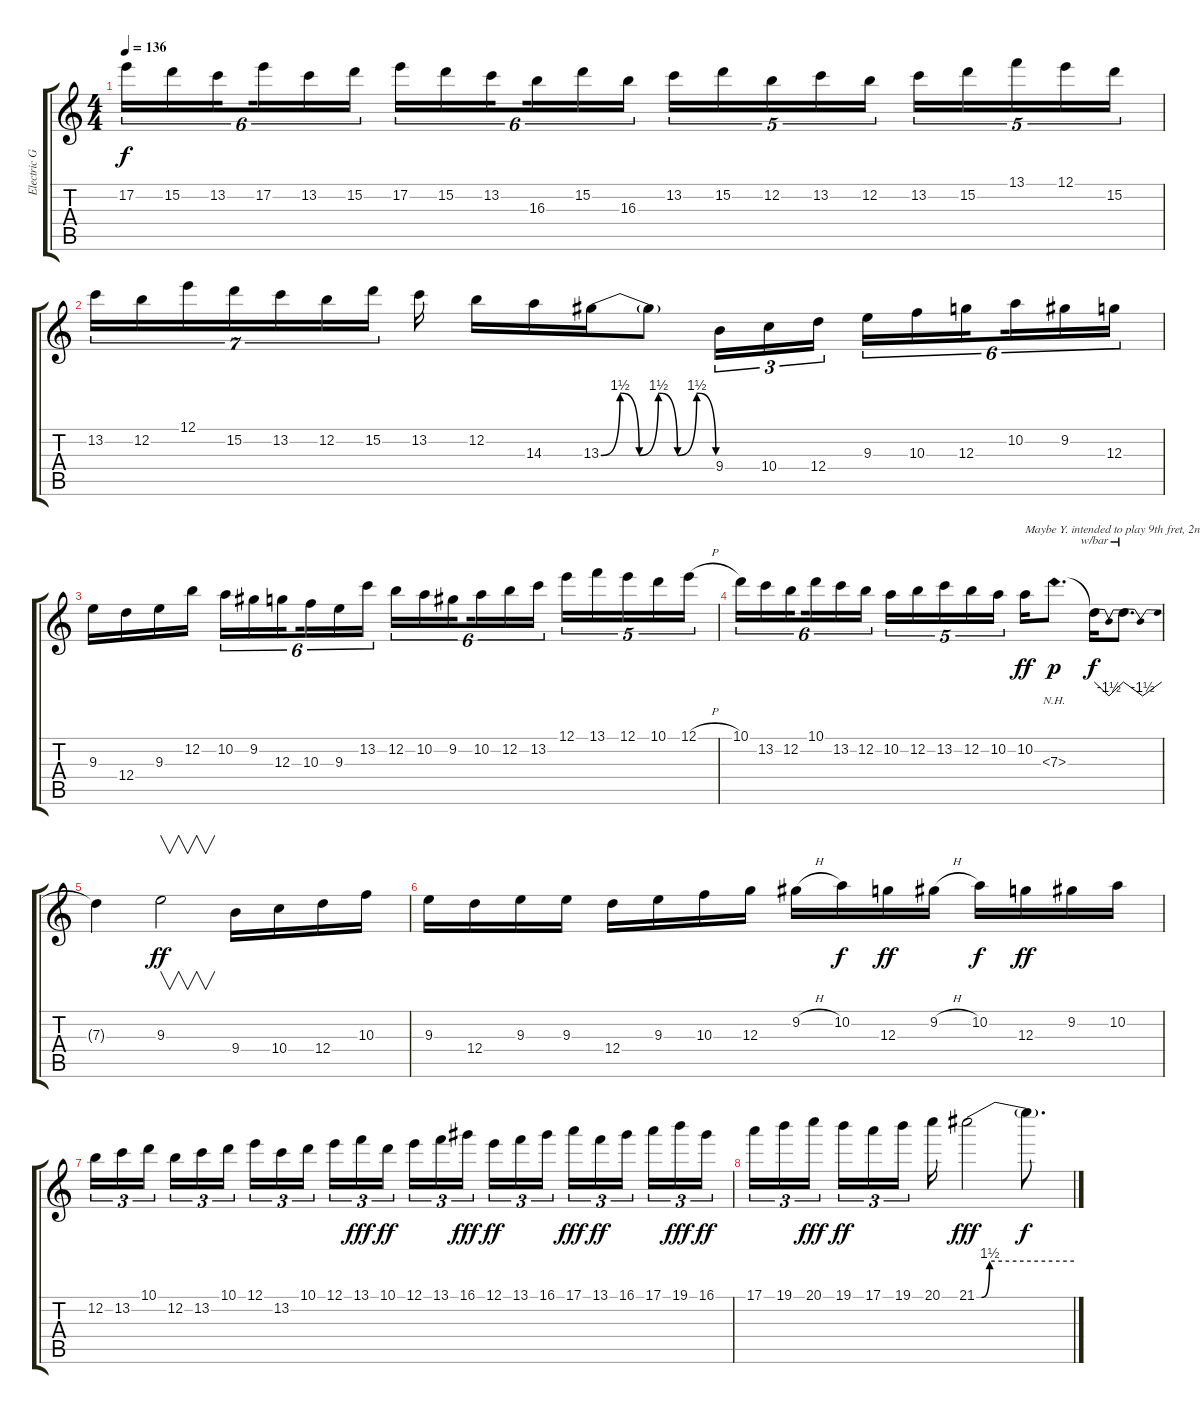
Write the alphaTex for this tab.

\track ("Electric Guitar" "Electric G") {solo instrument acousticguitarsteel}
\staff {score tabs}
\tuning (E4 B3 G3 D3 A2 E2) {hide}
\ts (4 4)
\tempo 136
\clef g2
\ks c
17.2.16{tu (6 4) dy f} 15.2.16{tu (6 4)} 13.2.16{tu (6 4) beam splitsecondary} 17.2.16{tu (6 4)} 13.2.16{tu (6 4)} 15.2.16{tu (6 4)} 17.2.16{tu (6 4)} 15.2.16{tu (6 4)} 13.2.16{tu (6 4) beam splitsecondary} 16.3.16{tu (6 4)} 15.2.16{tu (6 4)} 16.3.16{tu (6 4)} 13.2.16{tu (5 4)} 15.2.16{tu (5 4)} 12.2.16{tu (5 4)} 13.2.16{tu (5 4)} 12.2.16{tu (5 4)} 13.2.16{tu (5 4)} 15.2.16{tu (5 4)} 13.1.16{tu (5 4)} 12.1.16{tu (5 4)} 15.2.16{tu (5 4)} |
13.2.16{tu (7 4)} 12.2.16{tu (7 4)} 12.1.16{tu (7 4)} 15.2.16{tu (7 4)} 13.2.16{tu (7 4)} 12.2.16{tu (7 4)} 15.2.16{tu (7 4)} 13.2.16 12.2.16 14.3.16 13.3{be (custom 0 0 10 6 20 0 30 6 40 0 50 6 60 0)}.16 13.3{t}.8 9.4.16{tu (3 2)} 10.4.16{tu (3 2)} 12.4.16{tu (3 2)} 9.3.16{tu (6 4)} 10.3.16{tu (6 4)} 12.3.16{tu (6 4) beam splitsecondary} 10.2.16{tu (6 4)} 9.2.16{tu (6 4)} 12.3.16{tu (6 4)} |
9.3.16 12.4.16 9.3.16 12.2.16 10.2.16{tu (6 4)} 9.2.16{tu (6 4)} 12.3.16{tu (6 4) beam splitsecondary} 10.3.16{tu (6 4)} 9.3.16{tu (6 4)} 13.2.16{tu (6 4)} 12.2.16{tu (6 4)} 10.2.16{tu (6 4)} 9.2.16{tu (6 4) beam splitsecondary} 10.2.16{tu (6 4)} 12.2.16{tu (6 4)} 13.2.16{tu (6 4)} 12.1.16{tu (5 4)} 13.1.16{tu (5 4)} 12.1.16{tu (5 4)} 10.1.16{tu (5 4)} 12.1{h}.16{tu (5 4)} |
10.1.16{tu (6 4)} 13.2.16{tu (6 4)} 12.2.16{tu (6 4) beam splitsecondary} 10.1.16{tu (6 4)} 13.2.16{tu (6 4)} 12.2.16{tu (6 4)} 10.2.16{tu (5 4)} 12.2.16{tu (5 4)} 13.2.16{tu (5 4)} 12.2.16{tu (5 4)} 10.2.16{tu (5 4)} 10.2.16{txt "Maybe Y. intended to play 9th fret, 2nd strg" dy ff} 7.3{nh}.8{d dy p} 7.3{t}.16{tbe (dip default 0 0 30 -6 60 0) dy f} 7.3{t}.8{d tbe (dip default 0 0 30 -6 60 0)} |
7.3{t}.4 9.3.2{v dy ff} 9.4.16 10.4.16 12.4.16 10.3.16 |
9.3.16 12.4.16 9.3.16 9.3.16 12.4.16 9.3.16 10.3.16 12.3.16 9.2{h}.16 10.2.16{dy f} 12.3.16{dy ff} 9.2{h}.16 10.2.16{dy f} 12.3.16{dy ff} 9.2.16 10.2.16 |
12.2.16{tu (3 2)} 13.2.16{tu (3 2)} 10.1.16{tu (3 2) beam splitsecondary} 12.2.16{tu (3 2)} 13.2.16{tu (3 2)} 10.1.16{tu (3 2)} 12.1.16{tu (3 2)} 13.2.16{tu (3 2)} 10.1.16{tu (3 2) beam splitsecondary} 12.1.16{tu (3 2)} 13.1.16{tu (3 2) dy fff} 10.1.16{tu (3 2) dy ff} 12.1.16{tu (3 2)} 13.1.16{tu (3 2)} 16.1.16{tu (3 2) dy fff beam splitsecondary} 12.1.16{tu (3 2) dy ff} 13.1.16{tu (3 2)} 16.1.16{tu (3 2)} 17.1.16{tu (3 2) dy fff} 13.1.16{tu (3 2) dy ff} 16.1.16{tu (3 2) beam splitsecondary} 17.1.16{tu (3 2)} 19.1.16{tu (3 2) dy fff} 16.1.16{tu (3 2) dy ff} |
17.1.16{tu (3 2)} 19.1.16{tu (3 2)} 20.1.16{tu (3 2) dy fff beam splitsecondary} 19.1.16{tu (3 2) dy ff} 17.1.16{tu (3 2)} 19.1.16{tu (3 2)} 20.1.16 21.1{be (custom 0 0 3 0 8 6 60 6)}.2{dy fff} 21.1{t}.8{d dy f}
